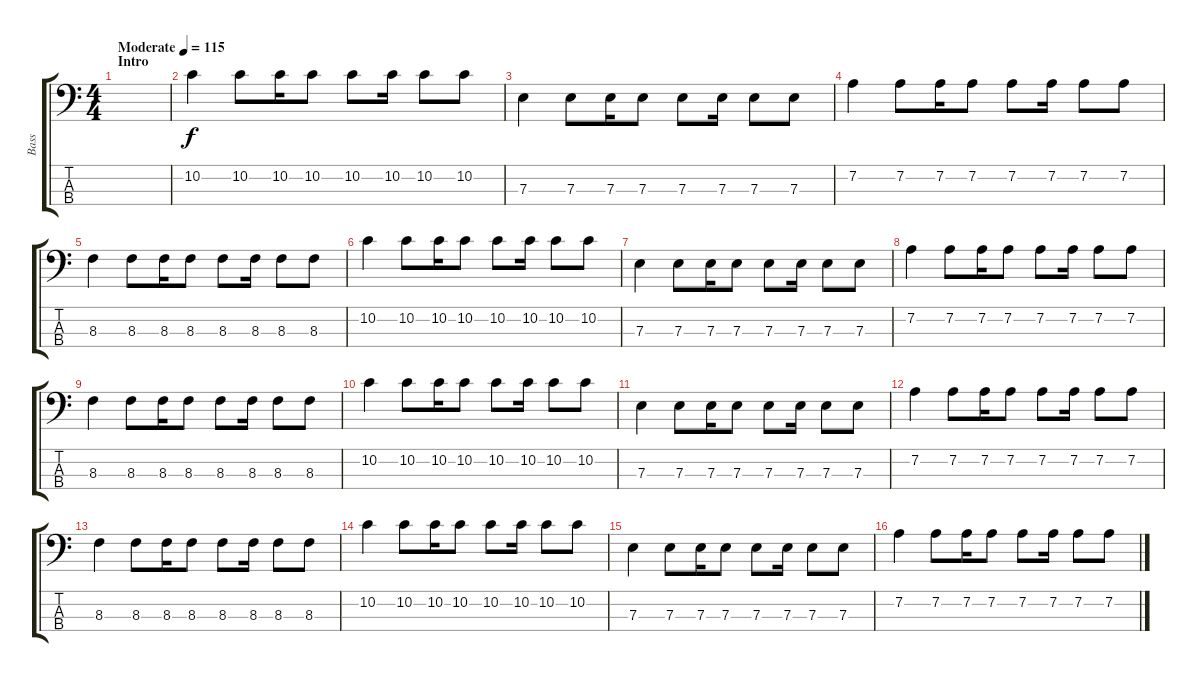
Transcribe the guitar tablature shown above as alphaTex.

\track ("Bass" "Bass") {instrument electricbasspick}
\staff {score tabs}
\tuning (G2 D2 A1 E1) {hide}
\ts (4 4)
\section ("" "Intro")
\tempo (115 "Moderate")
\clef f4
\ks c
|
10.2.4 10.2.8 10.2.16 10.2.8 10.2.8 10.2.16 10.2.8 10.2.8 |
7.3.4 7.3.8 7.3.16 7.3.8 7.3.8 7.3.16 7.3.8 7.3.8 |
7.2.4 7.2.8 7.2.16 7.2.8 7.2.8 7.2.16 7.2.8 7.2.8 |
8.3.4 8.3.8 8.3.16 8.3.8 8.3.8 8.3.16 8.3.8 8.3.8 |
10.2.4 10.2.8 10.2.16 10.2.8 10.2.8 10.2.16 10.2.8 10.2.8 |
7.3.4 7.3.8 7.3.16 7.3.8 7.3.8 7.3.16 7.3.8 7.3.8 |
7.2.4 7.2.8 7.2.16 7.2.8 7.2.8 7.2.16 7.2.8 7.2.8 |
8.3.4 8.3.8 8.3.16 8.3.8 8.3.8 8.3.16 8.3.8 8.3.8 |
10.2.4 10.2.8 10.2.16 10.2.8 10.2.8 10.2.16 10.2.8 10.2.8 |
7.3.4 7.3.8 7.3.16 7.3.8 7.3.8 7.3.16 7.3.8 7.3.8 |
7.2.4 7.2.8 7.2.16 7.2.8 7.2.8 7.2.16 7.2.8 7.2.8 |
8.3.4 8.3.8 8.3.16 8.3.8 8.3.8 8.3.16 8.3.8 8.3.8 |
10.2.4 10.2.8 10.2.16 10.2.8 10.2.8 10.2.16 10.2.8 10.2.8 |
7.3.4 7.3.8 7.3.16 7.3.8 7.3.8 7.3.16 7.3.8 7.3.8 |
7.2.4 7.2.8 7.2.16 7.2.8 7.2.8 7.2.16 7.2.8 7.2.8
